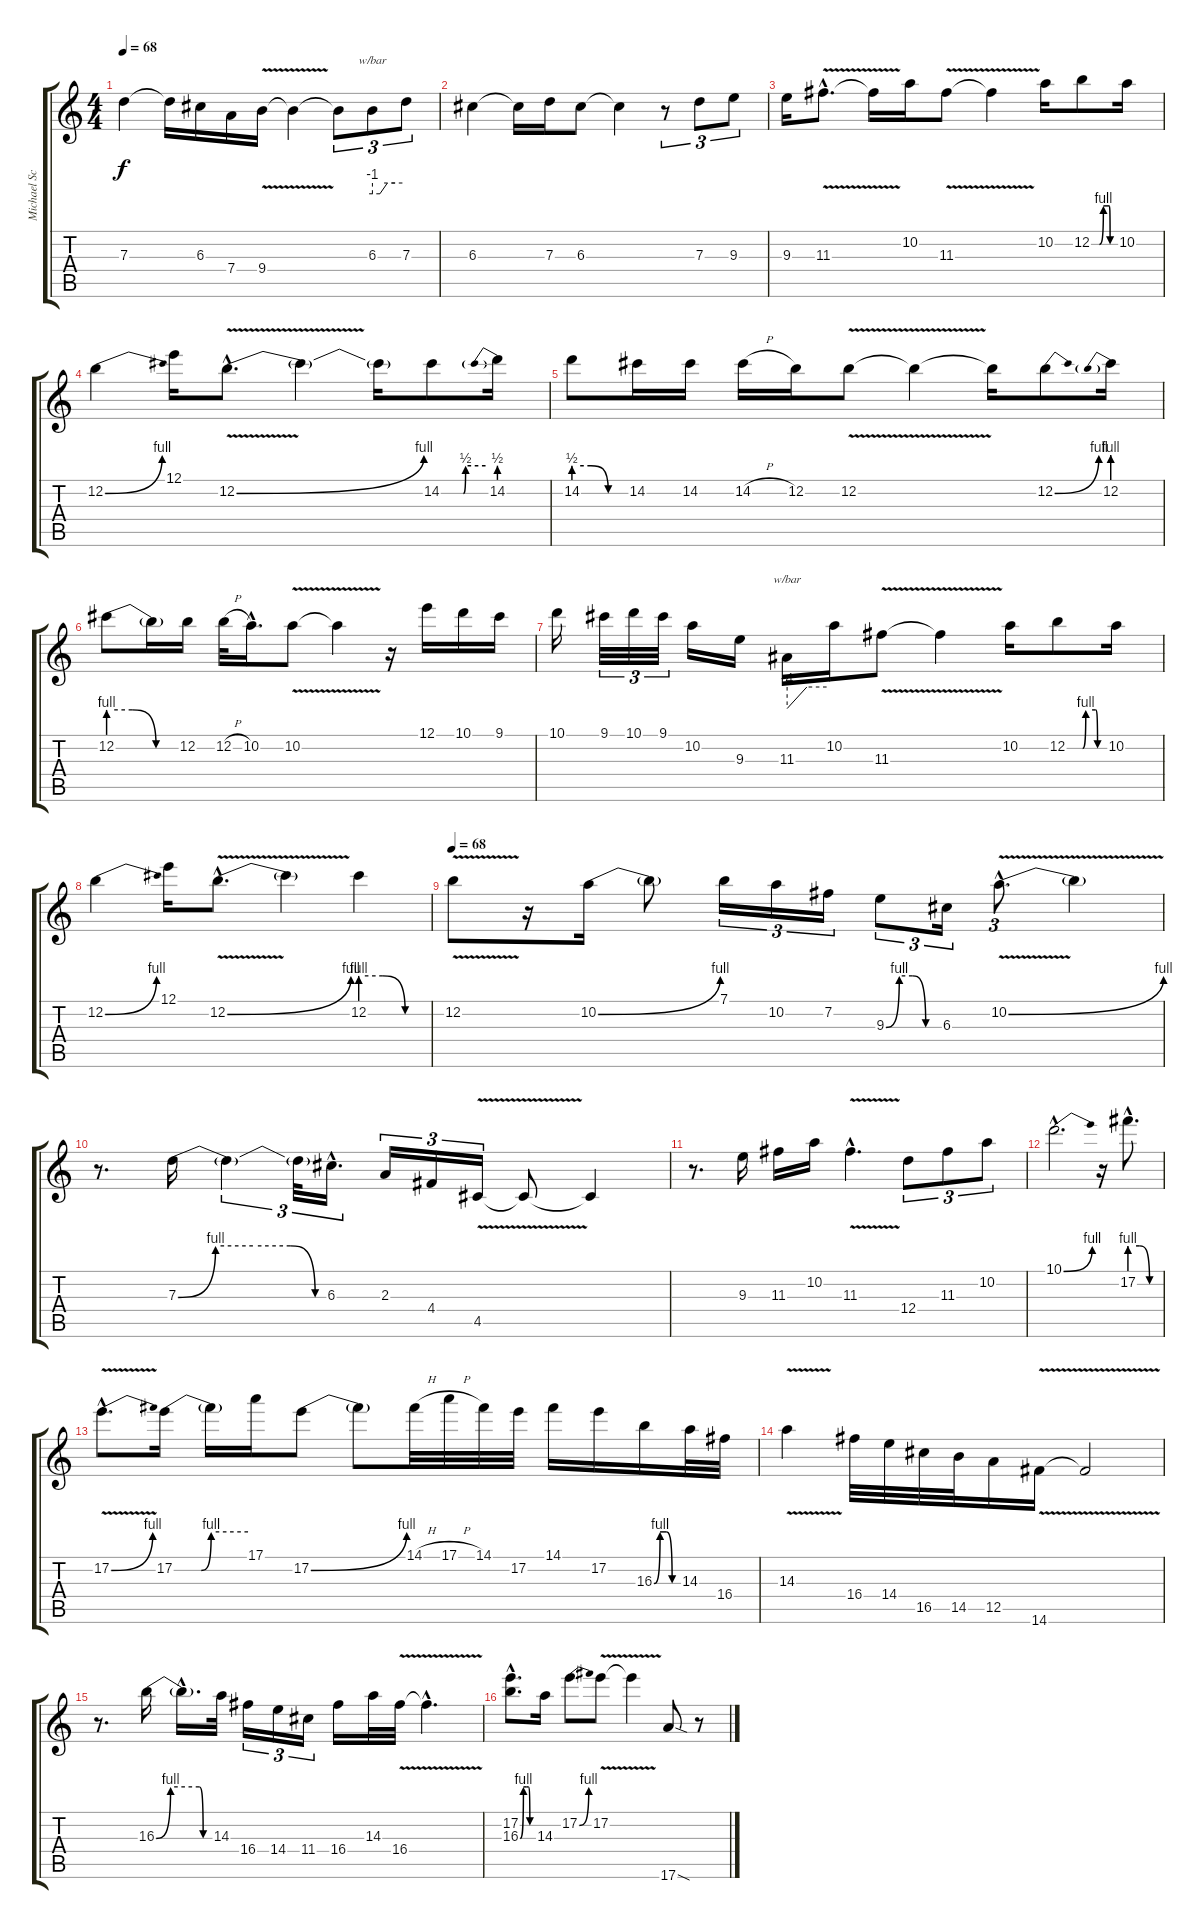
\track ("Michael Schenker" "Michael Sc") {instrument distortionguitar}
\staff {score tabs}
\tuning (E4 B3 G3 D3 A2 E2) {hide}
\ts (4 4)
\tempo 68
\clef g2
\ks c
7.3.4{dy f} 7.3{t}.16 6.3.16 7.4.16 9.4{v}.16 9.4{t}.4 9.4{t}.8{tu (3 2)} 6.3.8{tu (3 2) tbe (custom default 0 -4 15 -4 30 0 45 0 60 0)} 7.3.8{tu (3 2)} |
6.3.4 6.3{t}.16 7.3.16 6.3.8 6.3{t}.4 r.8{tu (3 2)} 7.3.8{tu (3 2)} 9.3.8{tu (3 2)} |
9.3.16 11.3{v hac}.8{d} 11.3{t}.16 10.2.16 11.3{v}.8 11.3{t}.4 10.2.16 12.2{be (custom 0 0 10 0 15 0 20 0 30 4 45 4 47 0 60 0)}.8 10.2.16 |
12.2{be (bend 0 0 60 4)}.4 12.1.16 12.2{be (bend 0 0 60 4) v hac}.8{d} 12.2{t}.4 12.2{t}.16 14.2{be (custom 0 0 20 0 30 0 33 2 60 2)}.8 14.2{be (prebend 0 2 60 2)}.16 |
14.2{be (custom 0 2 20 2 40 0 60 0)}.8 14.2.16 14.2.16 14.2{h}.16 12.2.16 12.2{v}.8 12.2{t}.4 12.2{t}.16 12.2{be (bend 0 0 60 4)}.8 12.2{be (prebend 0 4 60 4)}.16 |
12.2{be (custom 0 4 20 4 40 0 60 0)}.8 12.2{t}.16 12.2.16 12.2{h}.32 10.2{hac}.16{d} 10.2{v}.8 10.2{t}.4 r.16 12.1.16 10.1.16 9.1.16 |
10.1.16 9.1.32{tu (3 2)} 10.1.32{tu (3 2)} 9.1.32{tu (3 2)} 10.2.16 9.3.16 11.3.16{tbe (custom default 0 -16 30 0 60 0)} 10.2.16 11.3{v}.8 11.3{t}.4 10.2.16 12.2{be (custom 0 0 25 0 30 4 46 4 49 0 60 0)}.8 10.2.16 |
12.2{be (bend 0 0 60 4)}.4 12.1.16 12.2{be (bend 0 0 60 4) v hac}.8{d} 12.2{t}.4 12.2{be (custom 0 4 20 4 40 0 60 0)}.4 |
\tempo 68
12.2{v}.8 r.16 10.2{be (bend 0 0 60 4)}.16 10.2{t}.8 7.1.16{tu (3 2)} 10.2.16{tu (3 2)} 7.2.16{tu (3 2)} 9.3{be (custom 0 0 15 4 30 4 45 0 60 0)}.8{tu (3 2)} 6.3.16{tu (3 2)} 10.2{be (bend 0 0 60 4) v hac}.8{d tu (3 2)} 10.2{t}.4 |
r.8{d} 7.3{be (custom 0 0 15 4 30 4 45 4 55 0 60 0)}.16 7.3{t}.4{tu (3 2)} 7.3{t}.32{tu (3 2)} 6.3{hac}.16{d tu (3 2)} 2.3.16{tu (3 2)} 4.4.16{tu (3 2)} 4.5{v}.16{tu (3 2)} 4.5{t}.8 4.5{t}.4 |
r.8{d} 9.3.16 11.3.16 10.2.16 11.3{v hac}.4{d} 12.4.8{tu (3 2)} 11.3.8{tu (3 2)} 10.2.8{tu (3 2)} |
10.1{be (bend 0 0 60 4) hac}.2{d} r.16 17.2{be (custom 0 4 20 4 40 0 60 0) hac}.8{d} |
17.2{be (bend 0 0 60 4) v hac}.8{d} 17.2{be (custom 0 0 22 0 30 4 60 4)}.16 17.2{t}.16 17.1.16 17.2{be (bend 0 0 60 4)}.8 17.2{t}.8 14.1{h}.32 17.1{h}.32 14.1.32 17.2.32 14.1.16 17.2.16 16.3{be (custom 0 0 15 4 30 4 45 0 60 0)}.16 14.3.32 16.4.32 |
14.3{v}.4 16.4.32 14.4.32 16.5.32 14.5.32 12.5.16 14.6{v}.16 14.6{t}.2 |
r.8{d} 16.3{be (custom 0 0 15 4 30 4 45 4 49 0 60 0)}.16 16.3{hac t}.16{d} 14.3.32 16.4.16{tu (3 2)} 14.4.16{tu (3 2)} 11.4.16{tu (3 2)} 16.4.16 14.3.32 16.4{v}.32 16.4{hac t}.4{d} |
(17.2{hac} 16.3{be (custom 0 0 15 4 30 4 38 4 45 0 60 0) hac}).8{d} 14.3.16 17.2{be (bend 0 0 60 4)}.8 17.2{v}.8 17.2{t}.4 17.6{sod}.8 r.8
